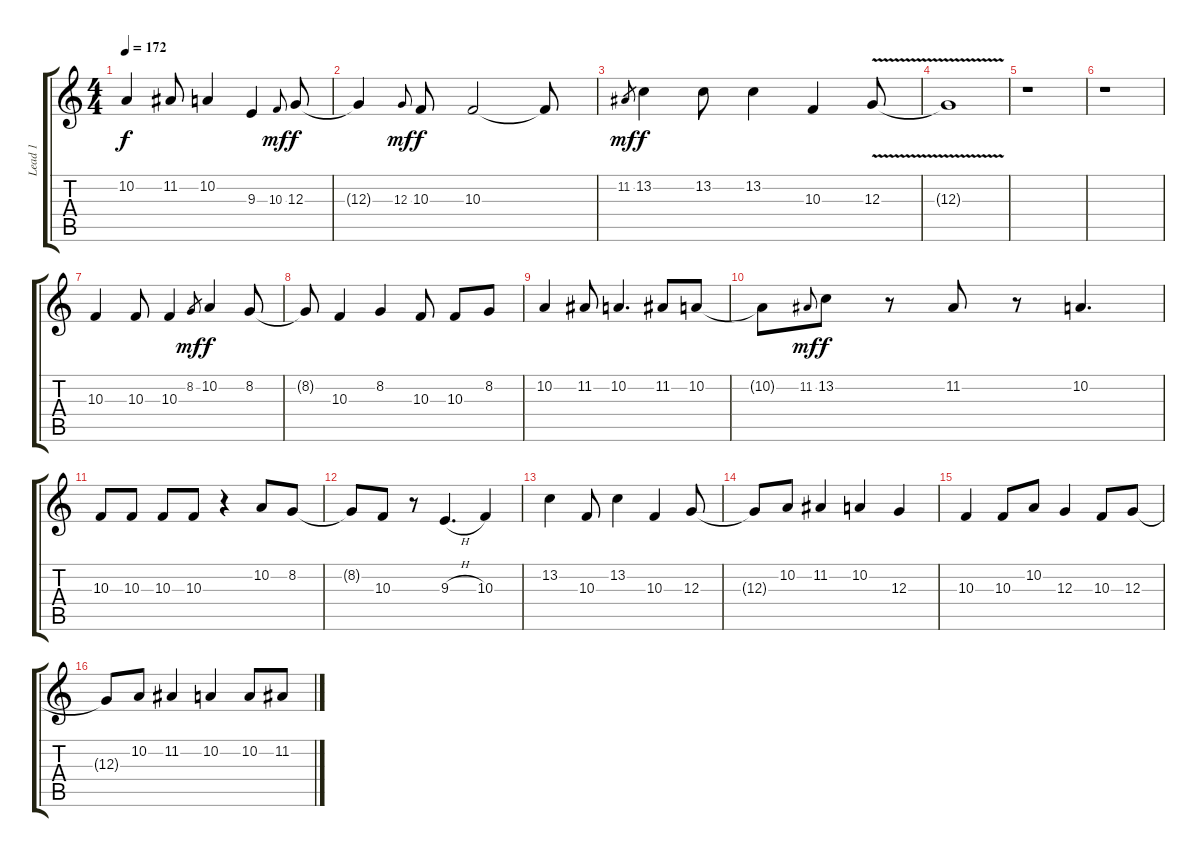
\track ("Lead 1" "Lead 1") {instrument acousticgrandpiano}
\staff {score tabs}
\tuning (E4 B3 G3 D3 A2 E2) {hide}
\ts (4 4)
\tempo 172
\clef g2
\ks c
10.2.4{dy f} 11.2.8 10.2.4 9.3.4 10.3.8{gr onbeat dy mf} 12.3.8{dy f} |
12.3{t}.4 12.3.8{gr onbeat dy mf} 10.3.8{dy f} 10.3.2 10.3{t}.8 |
11.2.8{gr dy mf} 13.2.4{dy f} 13.2.8 13.2.4 10.3.4 12.3{v}.8 |
12.3{v t}.1 |
r.1 |
r.1 |
10.3.4 10.3.8 10.3.4 8.2.8{gr dy mf} 10.2.4{dy f} 8.2.8 |
8.2{t}.8 10.3.4 8.2.4 10.3.8 10.3.8 8.2.8 |
10.2.4 11.2.8 10.2.4{d} 11.2.8 10.2.8 |
10.2{t}.8 11.2.8{gr onbeat dy mf} 13.2.8{dy f} r.8 11.2.8 r.8 10.2.4{d} |
10.3.8 10.3.8 10.3.8 10.3.8 r.4 10.2.8 8.2.8 |
8.2{t}.8 10.3.8 r.8 9.3{h}.4{d} 10.3.4 |
13.2.4 10.3.8 13.2.4 10.3.4 12.3.8 |
12.3{t}.8 10.2.8 11.2.4 10.2.4 12.3.4 |
10.3.4 10.3.8 10.2.8 12.3.4 10.3.8 12.3.8 |
12.3{t}.8 10.2.8 11.2.4 10.2.4 10.2.8 11.2.8
